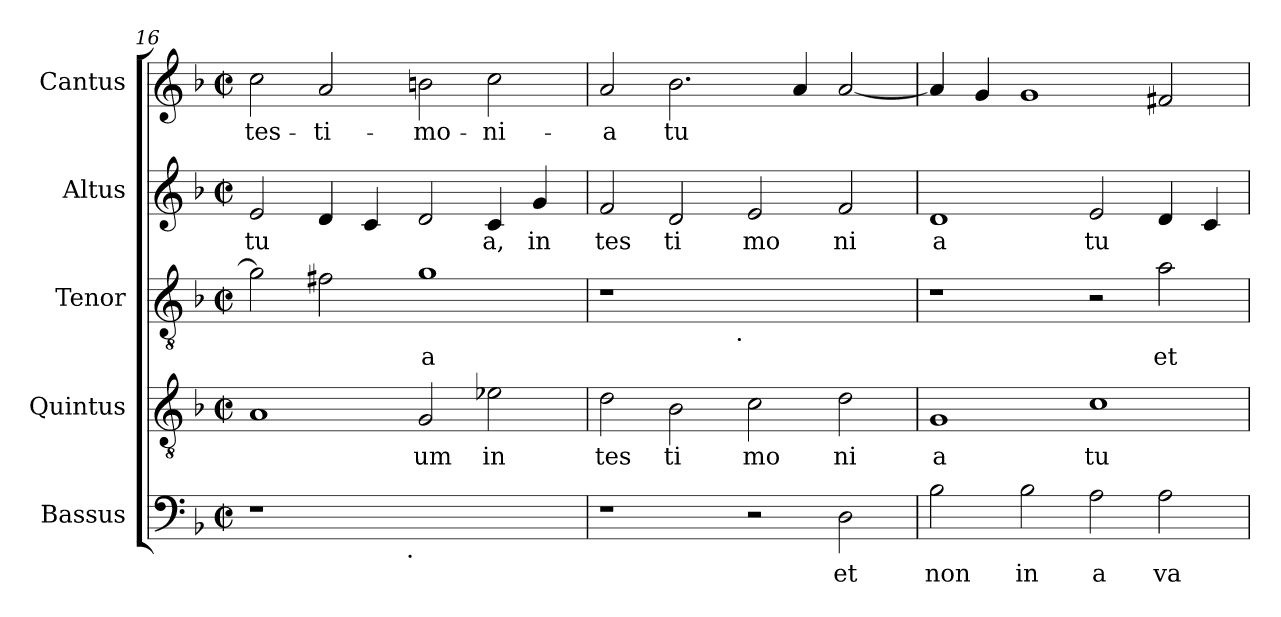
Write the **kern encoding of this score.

**kern	**text	**kern	**text	**kern	**text	**kern	**text	**kern	**text
*part5	*part5	*part4	*part4	*part3	*part3	*part2	*part2	*part1	*part1
*staff5	*staff5	*staff4	*staff4	*staff3	*staff3	*staff2	*staff2	*staff1	*staff1
*I"Bassus	*	*I"Quintus	*	*I"Tenor	*	*I"Altus	*	*I"Cantus	*
*clefF4	*	*clefGv2	*	*clefGv2	*	*clefG2	*	*clefG2	*
*k[b-]	*	*k[b-]	*	*k[b-]	*	*k[b-]	*	*k[b-]	*
*F:	*	*F:	*	*F:	*	*F:	*	*F:	*
*M2/2	*	*M2/2	*	*M2/2	*	*M2/2	*	*M2/2	*
*met(c|)	*	*met(c|)	*	*met(c|)	*	*met(c|)	*	*met(c|)	*
=16	=16	=16	=16	=16	=16	=16	=16	=16	=16
!	!	!	!LO:LY:b:cj	!	!LO:LY:b:cj	!	!LO:LY:b:cj	!	!LO:LY:b:cj
*^	*	*	*	*	*	*	*	*	*
1r	2ryy	.	1A	.	2g\]	.	2e/	tu	2cc\	tes-
!	!	!	!	!	!	!LO:LY:b:cj	!	!LO:LY:b:cj	!	!LO:LY:b:cj
.	4...ryy	.	.	.	2f#\	.	4d/	.	2a/	-ti-
!	!	!	!	!	!	!	!	!LO:LY:b:cj	!	!
.	.	.	.	.	.	.	4c/	.	.	.
!	!LO:TX:b:t=.	!	!	!	!	!	!	!	!	!
.	1ryy	.	.	.	.	.	.	.	.	.
!	!	!	!	!LO:LY:b:cj	!	!LO:LY:b:cj	!	!LO:LY:b:cj	!	!LO:LY:b:cj
1ryy	.	.	2G/	um	1g	a	2d/	.	2bn\	-mo-
!	!	!	!	!LO:LY:b:cj	!	!	!	!LO:LY:b:cj	!	!LO:LY:b:cj
.	.	.	2e-X\	in	.	.	4c/	a,	2cc\	-ni-
!	!	!	!	!	!	!	!	!LO:LY:b:cj	!	!
.	.	.	.	.	.	.	4g/	in	.	.
.	32ryy	.	.	.	.	.	.	.	.	.
=17	=17	=17	=17	=17	=17	=17	=17	=17	=17	=17
!	!	!	!	!LO:LY:b:cj	!	!	!	!LO:LY:b:cj	!	!LO:LY:b:cj
*v	*v	*	*	*	*^	*	*	*	*	*
1r	.	2d\	tes	1r	2ryy	.	2f/	tes	2a/	-a
!	!	!	!LO:LY:b:cj	!	!	!	!	!LO:LY:b:cj	!	!LO:LY:b:cj
.	.	2B-\	ti	.	4...ryy	.	2d/	ti	2.b-\	tu-
!	!	!	!	!	!LO:TX:b:t=.	!	!	!	!	!
.	.	.	.	.	1ryy	.	.	.	.	.
!	!	!	!LO:LY:b:cj	!	!	!	!	!LO:LY:b:cj	!	!
2r	.	2c\	mo	1ryy	.	.	2e/	mo	.	.
!	!	!	!	!	!	!	!	!	!	!LO:LY:b:cj
.	.	.	.	.	.	.	.	.	4a/	--
!	!LO:LY:b:cj	!	!LO:LY:b:cj	!	!	!	!	!LO:LY:b:cj	!	!LO:LY:b:cj
2D\	et	2d\	ni	.	.	.	2f/	ni	[<2a/	--
.	.	.	.	.	32ryy	.	.	.	.	.
=18	=18	=18	=18	=18	=18	=18	=18	=18	=18	=18
!	!LO:LY:b:cj	!	!LO:LY:b:cj	!	!	!	!	!LO:LY:b:cj	!	!LO:LY:b:cj
*	*	*	*	*v	*v	*	*	*	*	*
2B-\	non	1G	a	1r	.	1d	a	4a/]	--
!	!	!	!	!	!	!	!	!	!LO:LY:b:cj
.	.	.	.	.	.	.	.	4g/	--
!	!LO:LY:b:cj	!	!	!	!	!	!	!	!LO:LY:b:cj
2B-\	in	.	.	.	.	.	.	1g	--
!	!LO:LY:b:cj	!	!LO:LY:b:cj	!	!	!	!LO:LY:b:cj	!	!
2A\	a	1c	tu	2r	.	2e/	tu	.	.
!	!LO:LY:b:cj	!	!	!	!LO:LY:b:cj	!	!LO:LY:b:cj	!	!LO:LY:b:cj
2A\	va	.	.	2a\	et	4d/	.	2f#X/	--
!	!	!	!	!	!	!	!LO:LY:b:cj	!	!
.	.	.	.	.	.	4c/	.	.	.
=	=	=	=	=	=	=	=	=	=
*-	*-	*-	*-	*-	*-	*-	*-	*-	*-
